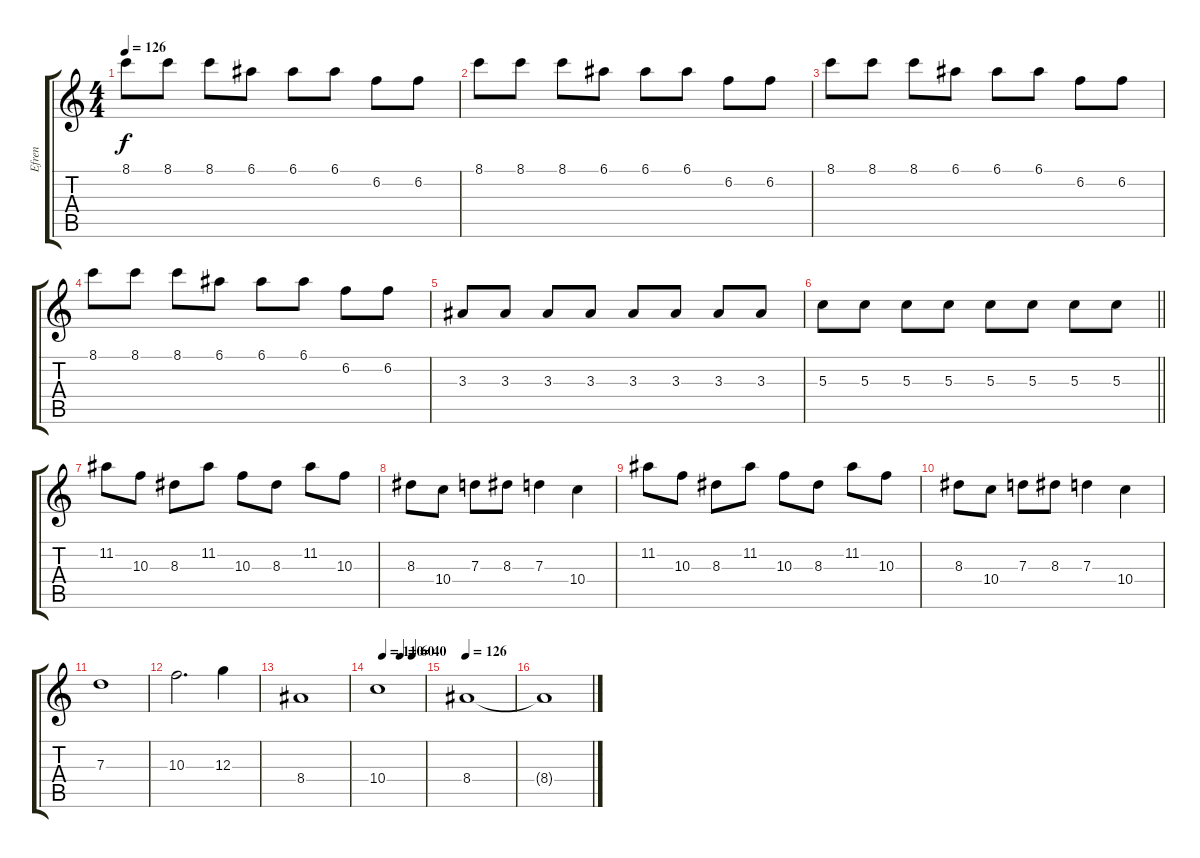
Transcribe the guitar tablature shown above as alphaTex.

\track ("Efren" "Efren") {instrument overdrivenguitar}
\staff {score tabs}
\tuning (E4 B3 G3 D3 A2 D2) {hide}
\ts (4 4)
\tempo 126
\clef g2
\ks c
8.1.8{dy f} 8.1.8 8.1.8 6.1.8 6.1.8 6.1.8 6.2.8 6.2.8 |
8.1.8 8.1.8 8.1.8 6.1.8 6.1.8 6.1.8 6.2.8 6.2.8 |
8.1.8 8.1.8 8.1.8 6.1.8 6.1.8 6.1.8 6.2.8 6.2.8 |
8.1.8 8.1.8 8.1.8 6.1.8 6.1.8 6.1.8 6.2.8 6.2.8 |
3.3.8 3.3.8 3.3.8 3.3.8 3.3.8 3.3.8 3.3.8 3.3.8 |
\barLineRight lightlight
5.3.8 5.3.8 5.3.8 5.3.8 5.3.8 5.3.8 5.3.8 5.3.8 |
11.2.8 10.3.8 8.3.8 11.2.8 10.3.8 8.3.8 11.2.8 10.3.8 |
8.3.8 10.4.8 7.3.8 8.3.8 7.3.4 10.4.4 |
11.2.8 10.3.8 8.3.8 11.2.8 10.3.8 8.3.8 11.2.8 10.3.8 |
8.3.8 10.4.8 7.3.8 8.3.8 7.3.4 10.4.4 |
7.3.1 |
10.3.2{d} 12.3.4 |
8.4.1 |
\tempo (110 0.125)
\tempo (60 0.5)
\tempo (40 0.75)
10.4.1 |
\tempo 126
8.4.1 |
8.4{t}.1
